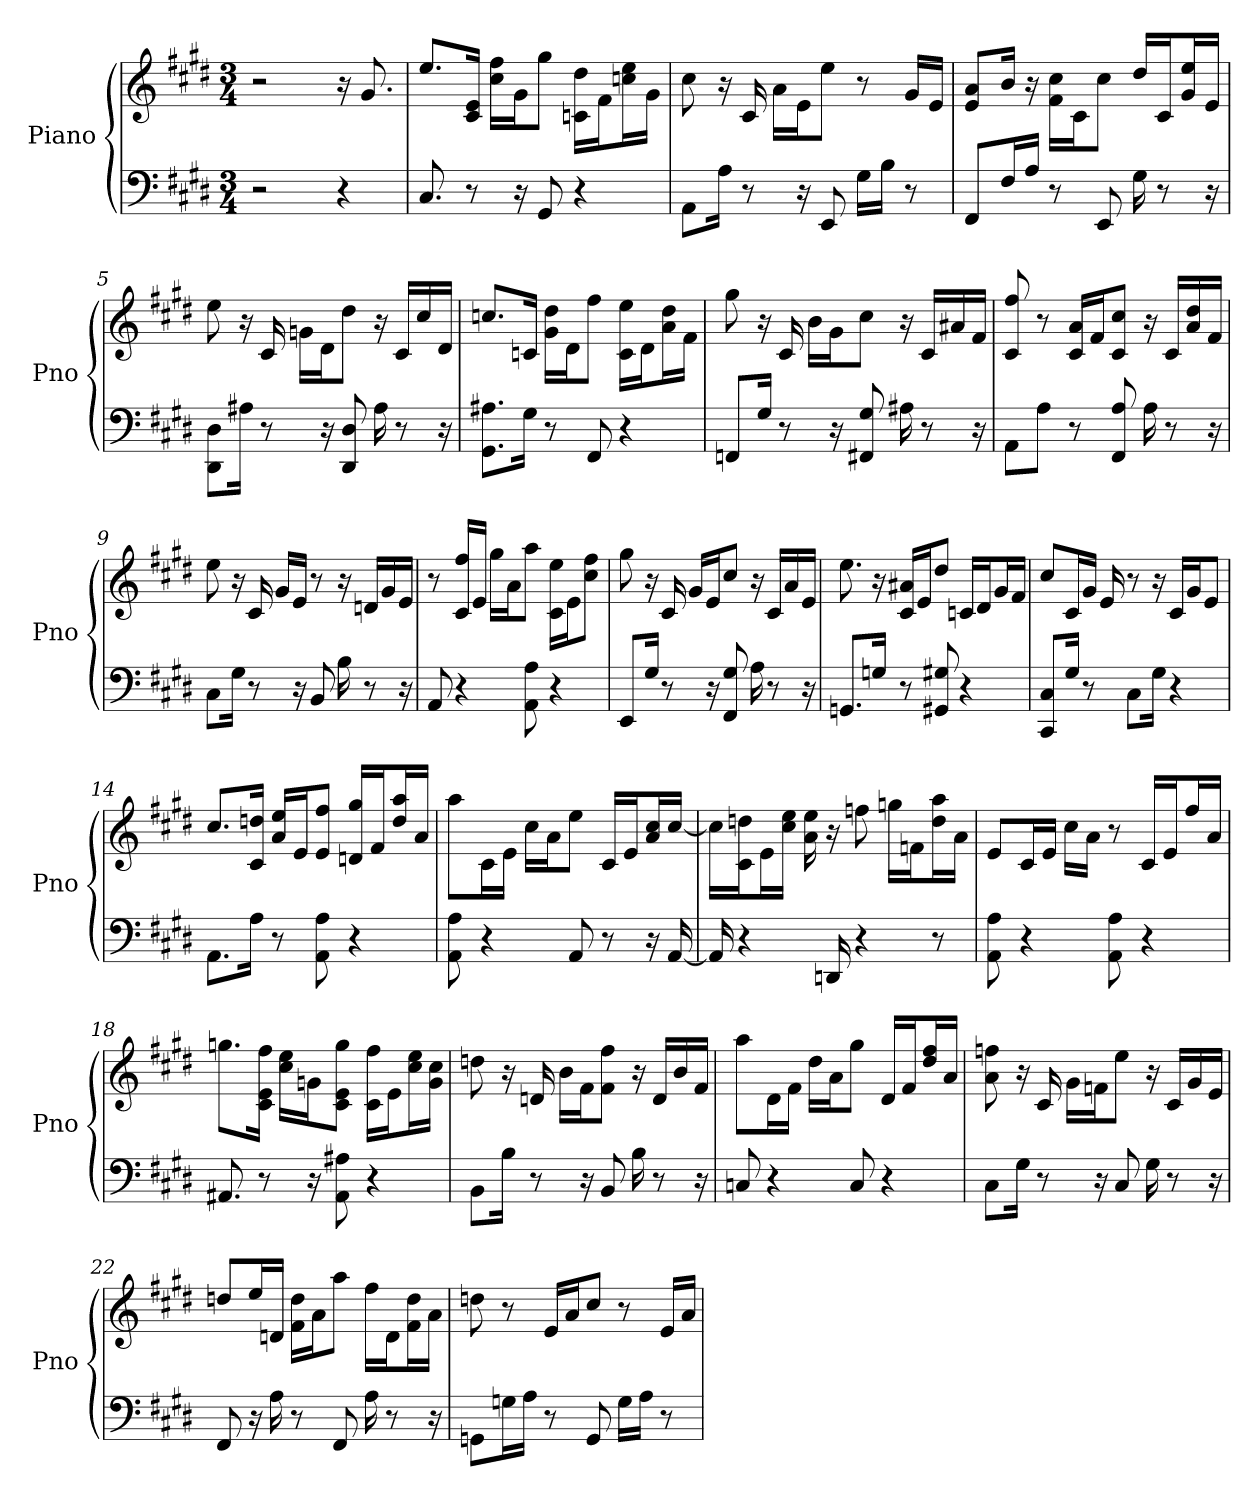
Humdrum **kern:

**kern	**kern
*part1	*part1
*staff2	*staff1
*I"Piano	*
*I'Pno	*
*clefF4	*clefG2
*k[f#c#g#d#]	*k[f#c#g#d#]
*E:	*E:
*M3/4	*M3/4
*MM85	*MM85
=1	=1
2r	2r
4r	16r
.	8.g#
=2	=2
8.C#	8.ee/L
8r	16c#/ 16e/Jk
.	16ff#\ 16cc#\LL
16r	16g#\J
8GG#	8gg#\J
4r	16dd#\ 16c\LL
.	16f#\J
.	16ee\ 16cc\L
.	16g#\JJ
=3	=3
8AA\L	8cc#
16A\Jk	16r
8r	16c#
.	16a\LL
16r	16e\J
8EE	8ee\J
16G#\LL	8r
16B\JJ	.
8r	16g#/LL
.	16e/JJ
=4	=4
8FF#/L	8a/ 8e/L
16F#/L	16b/Jk
16A/JJ	16r
8r	16cc#\ 16f#\LL
.	16c#\J
8EE	8cc#\J
16G#	16dd#/LL
8r	16c#/J
.	16ee/ 16g#/L
16r	16e/JJ
=5	=5
8D#\ 8DD#\L	8ee
16A#\Jk	16r
8r	16c#
.	16g\LL
16r	16d#\J
8D# 8DD#	8dd#\J
16A#	16r
8r	16c#/LL
.	16cc#/
16r	16d#/JJ
=6	=6
8.A#\ 8.GG#\L	8.cc/L
16G#\Jk	16c/Jk
8r	16dd#\ 16g#\LL
.	16d#\J
8FF#	8ff#\J
4r	16ee\ 16c\LL
.	16d#\J
.	16dd#\ 16a\L
.	16f#\JJ
=7	=7
8FF/L	8gg#
16G#/Jk	16r
8r	16c#
.	16b\LL
16r	16g#\J
8G# 8FF#	8cc#\J
16A#	16r
8r	16c#/LL
.	16a#/
16r	16f#/JJ
=8	=8
8AA\L	8c# 8ff#
8A\J	8r
8r	16c#/ 16a/LL
.	16f#/J
8FF# 8A	8c#/ 8cc#/J
16A	16r
8r	16c#/LL
.	16a/ 16dd#/
16r	16f#/JJ
=9	=9
8C#\L	8ee
16G#\Jk	16r
8r	16c#
.	16g#/LL
16r	16e/JJ
8BB	8r
16B	16r
8r	16d/LL
.	16g#/
16r	16e/JJ
=10	=10
8AA	8r
4r	16c#/ 16ff#/LL
.	16e/JJ
.	16gg#\LL
.	16a\J
8A 8AA	8aa\J
4r	16ee\ 16c#\LL
.	16e\J
.	8cc#\ 8ff#\J
=11	=11
8EE/L	8gg#
16G#/Jk	16r
8r	16c#
.	16g#/LL
16r	16e/J
8G# 8FF#	8cc#/J
16A	16r
8r	16c#/LL
.	16a/
16r	16e/JJ
=12	=12
8.GG/L	8.ee
16G/Jk	16r
8r	16c#/ 16a#/LL
.	16e/J
8G# 8GG#	8dd#/J
4r	16c/LL
.	16d#/J
.	16g#/L
.	16f#/JJ
=13	=13
8CC#/ 8C#/L	8cc#/L
16G#/Jk	16c#/L
8r	16g#/JJ
.	16e
8C#\L	8r
16G#\Jk	16r
4r	16c#/LL
.	16g#/J
.	8e/J
=14	=14
8.AA\L	8.cc#/L
16A\Jk	16dd/ 16c#/Jk
8r	16a/ 16ee/LL
.	16e/J
8AA 8A	8ff#/ 8e/J
4r	16d/ 16gg#/LL
.	16f#/J
.	16aa/ 16dd/L
.	16a/JJ
=15	=15
8AA 8A	8aa\L
4r	16c#\L
.	16e\JJ
.	16cc#\LL
.	16a\J
8AA	8ee\J
8r	16c#/LL
.	16e/J
16r	16cc#/ 16a/L
[16AA	[16cc#/JJ
=16	=16
16AA]	16cc#\LL]
4r	16dd\ 16c#\J
.	16e\L
.	16ee\ 16cc#\JJ
.	16ee 16a
16DD	16r
4r	8ff
.	16gg\LL
.	16f\J
8r	16aa\ 16dd\L
.	16a\JJ
=17	=17
8AA 8A	8e/L
4r	16c#/L
.	16e/JJ
.	16cc#\LL
.	16a\JJ
8A 8AA	8r
4r	16c#/LL
.	16e/J
.	16ff#/L
.	16a/JJ
=18	=18
8.AA#	8.gg\L
8r	16c#\ 16ff#\ 16e\Jk
.	16cc#\ 16ee\LL
16r	16g\J
8AA# 8A#	8c#\ 8e\ 8gg\J
4r	16ff#\ 16c#\LL
.	16e\J
.	16ee\ 16cc#\L
.	16g\ 16cc#\JJ
=19	=19
8BB\L	8dd
16B\Jk	16r
8r	16d
.	16b\LL
16r	16f#\J
8BB	8f#\ 8ff#\J
16B	16r
8r	16d/LL
.	16b/
16r	16f#/JJ
=20	=20
8C	8aa\L
4r	16d#\L
.	16f#\JJ
.	16dd#\LL
.	16a\J
8C	8gg#\J
4r	16d#/LL
.	16f#/J
.	16ff#/ 16dd#/L
.	16a/JJ
=21	=21
8C#\L	8ff 8a
16G#\Jk	16r
8r	16c#
.	16g#\LL
16r	16f\J
8C#	8ee\J
16G#	16r
8r	16c#/LL
.	16g#/
16r	16e/JJ
=22	=22
8FF#	8dd/L
16r	16ee/L
16A	16d/JJ
8r	16dd\ 16f#\LL
.	16a\J
8FF#	8aa\J
16A	16ff#\LL
8r	16d\J
.	16dd\ 16f#\L
16r	16a\JJ
=23	=23
8GG\L	8dd
16G\L	8r
16A\JJ	.
8r	16e/LL
.	16a/J
8GG	8cc#/J
16G\LL	8r
16A\JJ	.
8r	16e/LL
.	16a/JJ
=	=
*-	*-
